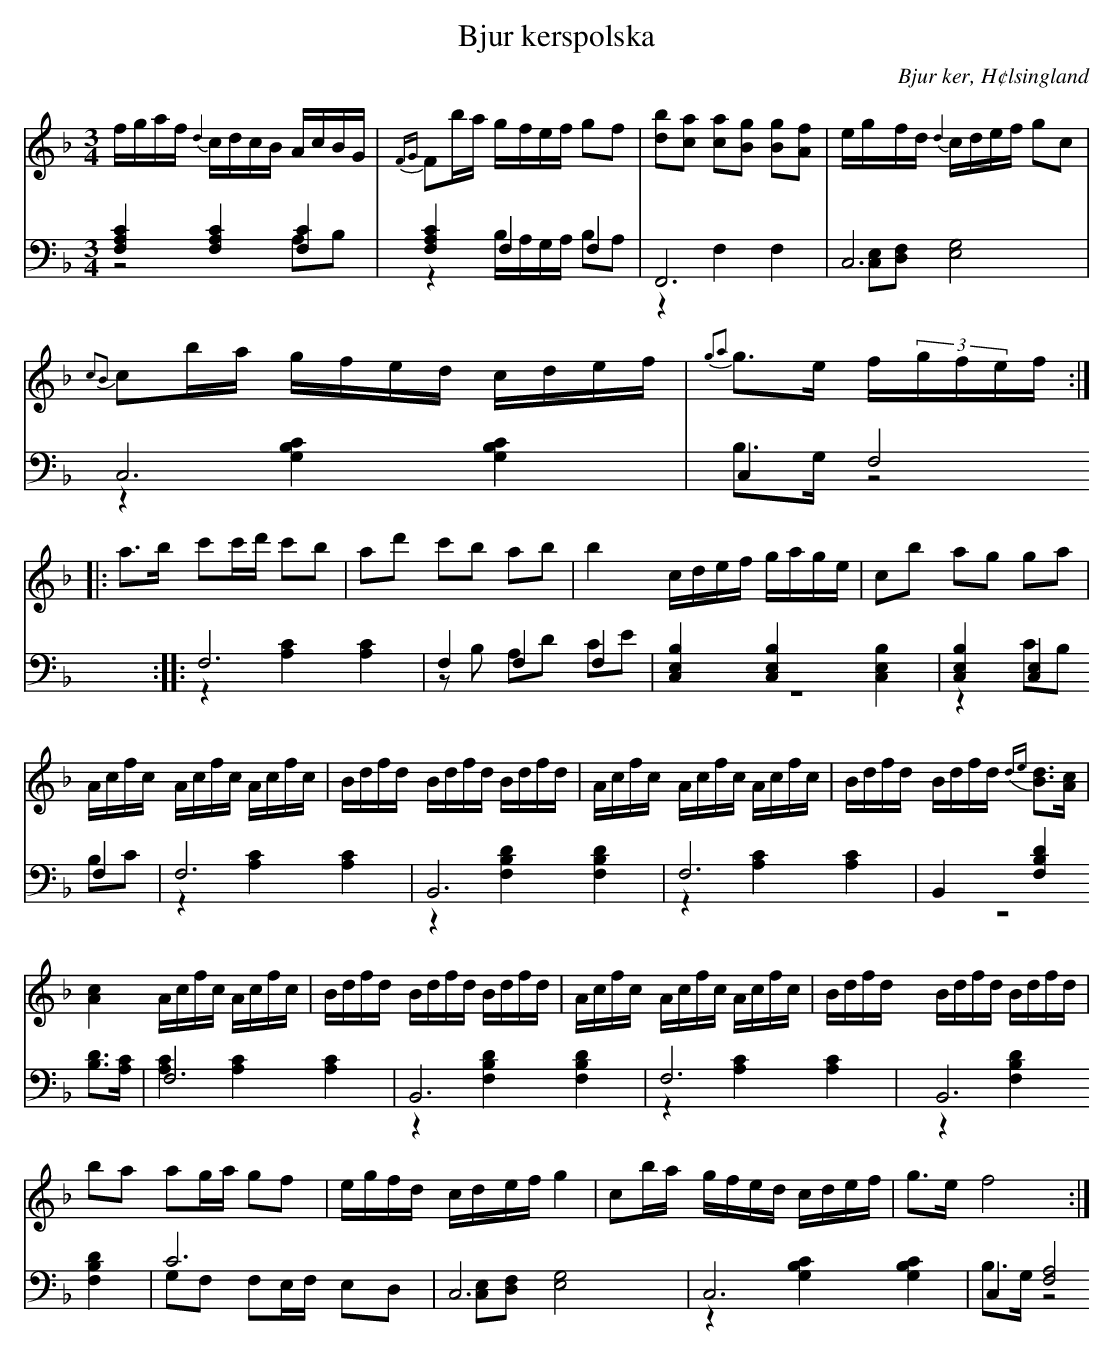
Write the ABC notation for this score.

X:1
T: Bjur kerspolska
O: Bjur ker, H¢lsingland
M: 3/4
L: 1/16
K: F
V:1
V:2
V:3 merge
V:1
fgaf {d2}cdcB AcBG|{FG}F2ba gfef g2f2|[d2b2][c2a2] [c2a2][B2g2] [B2g2][A2f2] |egfd {d2}cdef g2c2|
{c2B2}c2ba gfed cdef|{g2a2}g2>e2 f(3gfef:|
|:a2>b2 c'2c'd' c'2b2|a2d'2 c'2b2 a2b2|b4 cdef gage|c2b2 a2g2 g2a2|
Acfc Acfc Acfc|Bdfd Bdfd Bdfd|Acfc Acfc Acfc|Bdfd Bdfd {de}[B2d2]>[A2c2]|
[A4c4] Acfc Acfc|Bdfd Bdfd Bdfd|Acfc Acfc Acfc|Bdfd Bdfd Bdfd|
b2a2 a2ga g2f2|egfd cdef g4|c2ba gfed cdef|g2>e2 f8:|
V:2 clef=bass
[F,4A,4C4] [F,4A,4C4] [F,4C4]|[F,4A,4C4] F,4 F,4|F,,12|C,12|
C,12|C,4 F,8:|
|:F,12|F,4 F,4 F,4|[C,4E,4B,4] [C,4E,4B,4] [C,4E,4B,4]|[C,4E,4B,4] [C,4E,4] F,4|
F,12|B,,12|F,12|B,,4 [F,4B,4D4] [B,2D2]>[A,2C2]|
F,12|B,,12|F,12|B,,12|
C12|C,12|C,12|C,4 [F,8A,8]:|
V:3 clef=bass
z8 A,2B,2|z4 B,A,G,A, B,2A,2|z4 F,4 F,4|[C,2E,2][D,2F,2] [E,8G,8]|
z4 [G,4B,4C4] [G,4B,4C4]|B,2>G,2 z8:|
|:z4 [A,4C4] [A,4C4]|z2B,2 A,2D2 C2E2|z12|z4 C2B,2 B,2C2|
z4 [A,4C4] [A,4C4]|z4 [F,4B,4D4] [F,4B,4D4]|z4 [A,4C4] [A,4C4]|z12|
[A,4C4] [A,4C4] [A,4C4]|z4 [F,4B,4D4] [F,4B,4D4]|z4 [A,4C4] [A,4C4]|
|z4 [F,4B,4D4] [F,4B,4D4]|G,2F,2 F,2E,F, E,2D,2|[C,2E,2][D,2F,2] [E,8G,8]|z4 [G,4B,4C4] [G,4B,4C4]|B,2>G,2 z8:|
